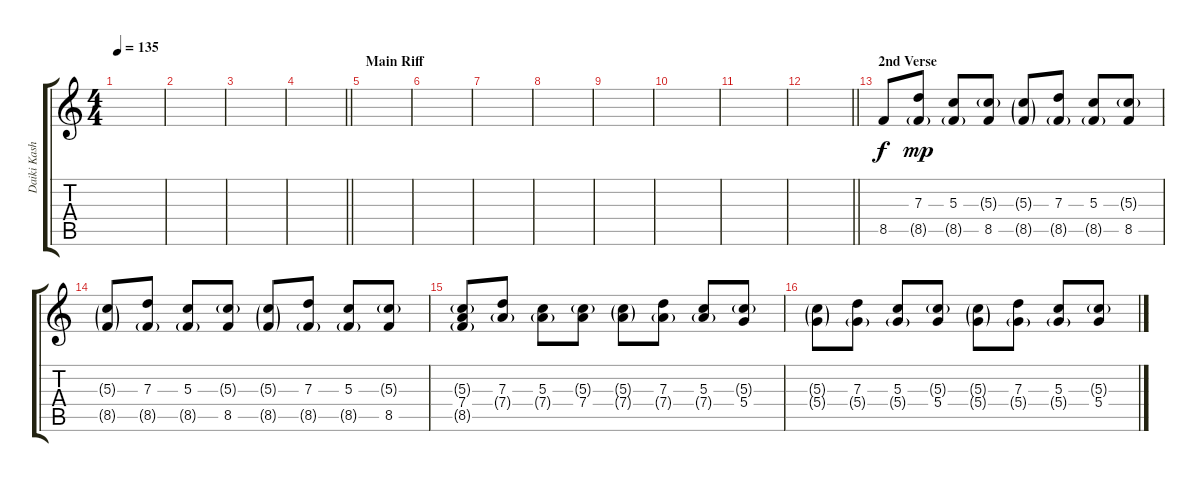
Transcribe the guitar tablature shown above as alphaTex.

\track ("Daiki Kasho (Guitar 1)" "Daiki Kash") {instrument electricguitarmuted}
\staff {score tabs}
\tuning (E4 B3 G3 D3 A2 E2) {hide}
\ts (4 4)
\tempo 135
\clef g2
\ks c
|
|
|
\barLineRight lightlight
|
\section ("" "Main Riff")
|
|
|
|
|
|
|
\barLineRight lightlight
|
\section ("" "2nd Verse")
8.5.8{dy f} (7.3 8.5{g}).8{dy mp} (5.3 8.5{g}).8 (5.3{g} 8.5).8 (5.3{g} 8.5{g}).8 (7.3 8.5{g}).8 (5.3 8.5{g}).8 (5.3{g} 8.5).8 |
(5.3{g} 8.5{g}).8 (7.3 8.5{g}).8 (5.3 8.5{g}).8 (5.3{g} 8.5).8 (5.3{g} 8.5{g}).8 (7.3 8.5{g}).8 (5.3 8.5{g}).8 (5.3{g} 8.5).8 |
(5.3{g} 7.4 8.5{g}).8 (7.3 7.4{g}).8 (5.3 7.4{g}).8 (5.3{g} 7.4).8 (5.3{g} 7.4{g}).8 (7.3 7.4{g}).8 (5.3 7.4{g}).8 (5.3{g} 5.4).8 |
(5.3{g} 5.4{g}).8 (7.3 5.4{g}).8 (5.3 5.4{g}).8 (5.3{g} 5.4).8 (5.3{g} 5.4{g}).8 (7.3 5.4{g}).8 (5.3 5.4{g}).8 (5.3{g} 5.4).8
